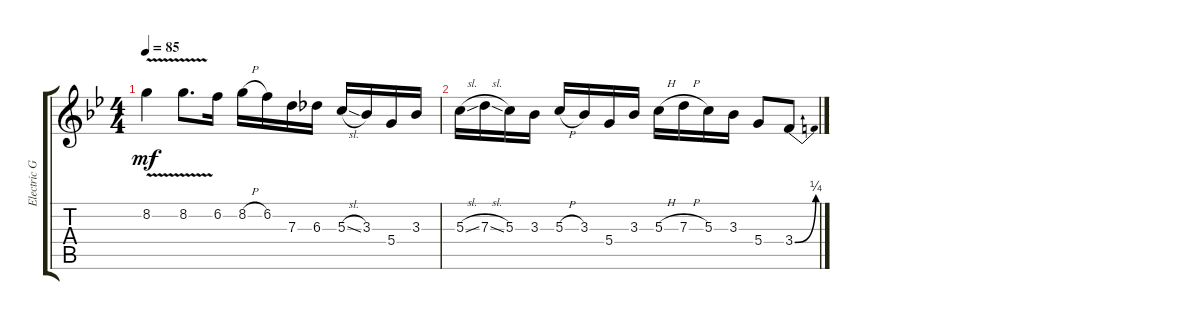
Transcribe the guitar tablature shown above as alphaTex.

\track ("Electric Guitar" "Electric G") {instrument electricguitarclean}
\staff {score tabs}
\tuning (E4 B3 G3 D3 A2 E2) {hide}
\ts (4 4)
\tempo 85
\clef g2
\ks gminor
8.2{v}.4{dy mf instrument electricguitarclean} 8.2{v}.8{d} 6.2.16 8.2{h}.16 6.2.16 7.3.16 6.3.16 5.3{sl}.16 3.3.16 5.4.16 3.3.16 |
5.3{sl}.16 7.3{sl}.16 5.3.16 3.3.16 5.3{h}.16 3.3.16 5.4.16 3.3.16 5.3{h}.16 7.3{h}.16 5.3.16 3.3.16 5.4.8 3.4{be (bend 0 0 60 1)}.8
